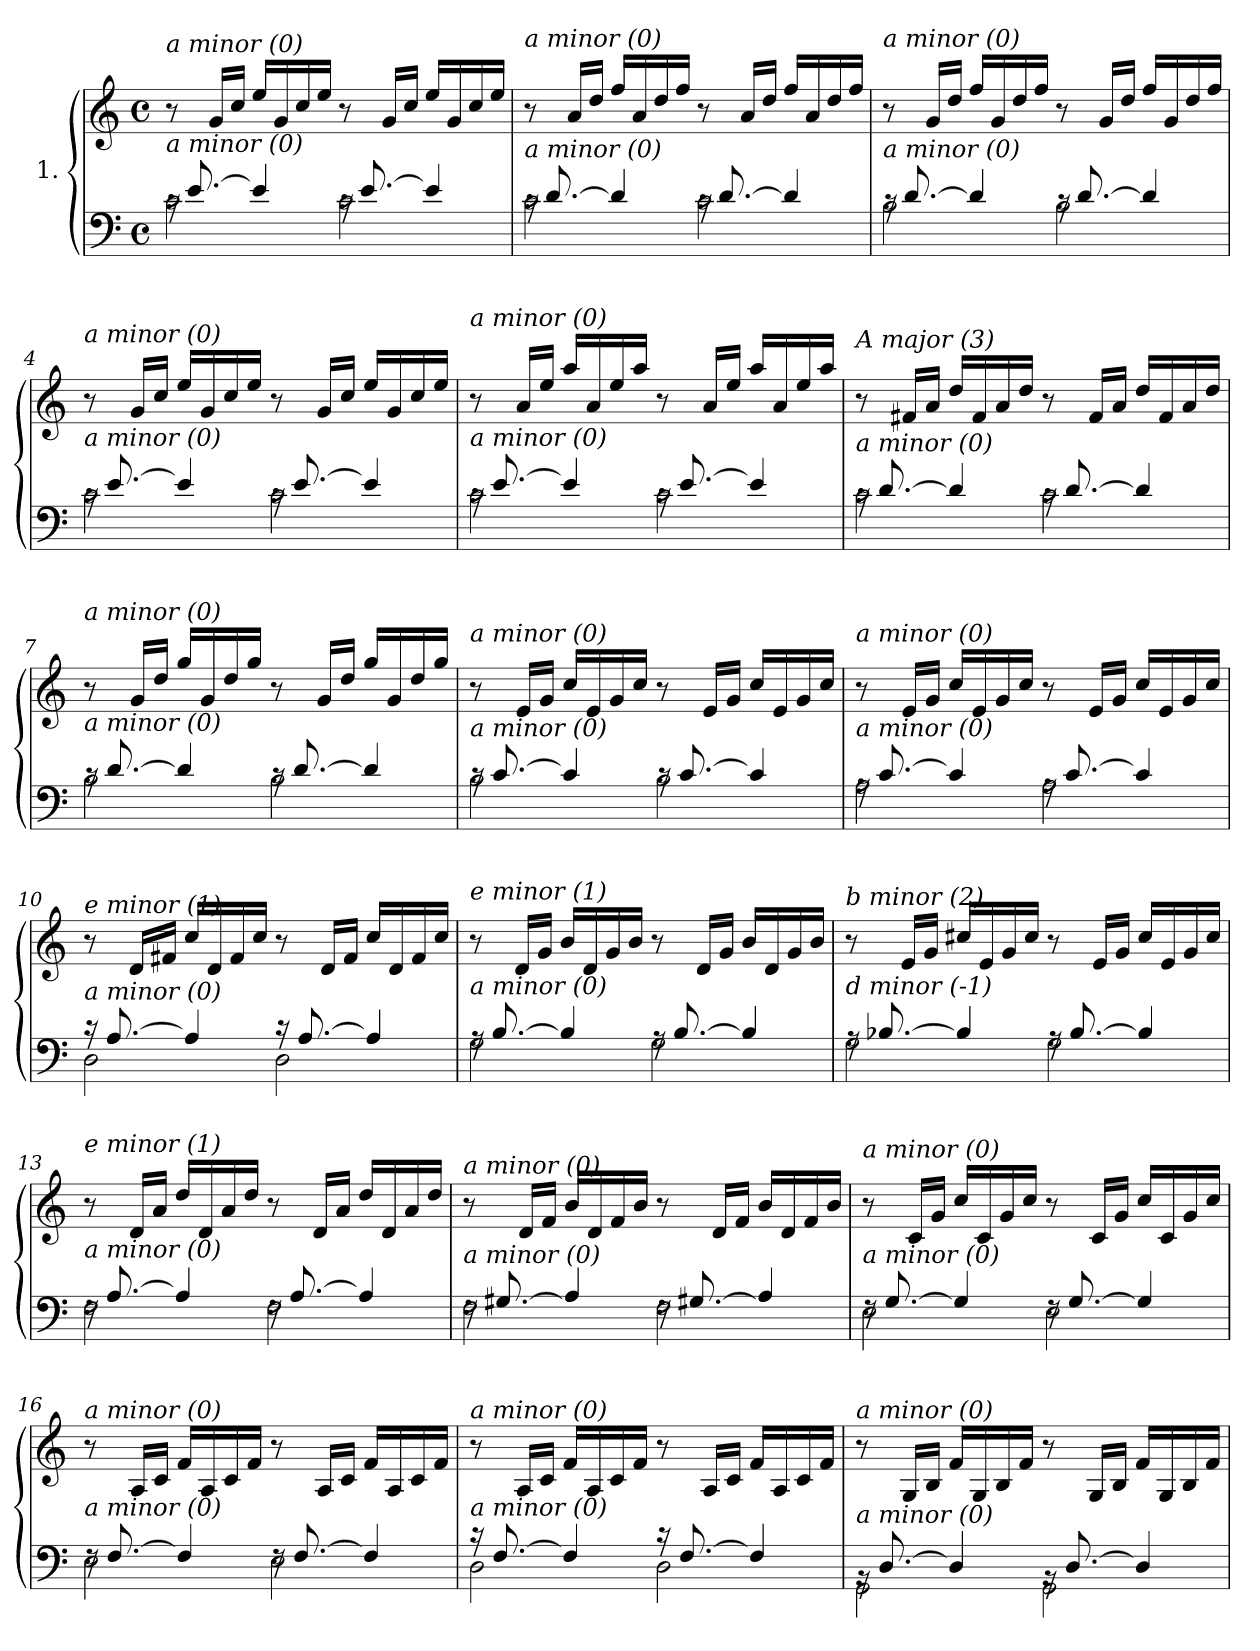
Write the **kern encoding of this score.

**kern	**kern
*part1	*part1
*staff2	*staff1
*I"1.	*
*clefF4	*clefG2
*k[]	*k[]
*M4/4	*M4/4
*met(c)	*met(c)
=1	=1
*^	*
!	!	!LO:TX:i:t=a minor (0)
!LO:TX:i:t=a minor (0)	!	!
16rc	2c\	8r
[8.e/	.	.
.	.	16g/LL
.	.	16cc/JJ
4e/]	.	16ee/LL
.	.	16g/
.	.	16cc/
.	.	16ee/JJ
16rc	2c\	8r
[8.e/	.	.
.	.	16g/LL
.	.	16cc/JJ
4e/]	.	16ee/LL
.	.	16g/
.	.	16cc/
.	.	16ee/JJ
=2	=2	=2
!	!	!LO:TX:i:t=a minor (0)
!LO:TX:i:t=a minor (0)	!	!
16rc	2c\	8r
[8.d/	.	.
.	.	16a/LL
.	.	16dd/JJ
4d/]	.	16ff/LL
.	.	16a/
.	.	16dd/
.	.	16ff/JJ
16rc	2c\	8r
[8.d/	.	.
.	.	16a/LL
.	.	16dd/JJ
4d/]	.	16ff/LL
.	.	16a/
.	.	16dd/
.	.	16ff/JJ
=3	=3	=3
!	!	!LO:TX:i:t=a minor (0)
!LO:TX:i:t=a minor (0)	!	!
16rc	2B\	8r
[8.d/	.	.
.	.	16g/LL
.	.	16dd/JJ
4d/]	.	16ff/LL
.	.	16g/
.	.	16dd/
.	.	16ff/JJ
16rc	2B\	8r
[8.d/	.	.
.	.	16g/LL
.	.	16dd/JJ
4d/]	.	16ff/LL
.	.	16g/
.	.	16dd/
.	.	16ff/JJ
!!LO:LB:g=z
=4	=4	=4
!	!	!LO:TX:i:t=a minor (0)
!LO:TX:i:t=a minor (0)	!	!
16rc	2c\	8r
[8.e/	.	.
.	.	16g/LL
.	.	16cc/JJ
4e/]	.	16ee/LL
.	.	16g/
.	.	16cc/
.	.	16ee/JJ
16rc	2c\	8r
[8.e/	.	.
.	.	16g/LL
.	.	16cc/JJ
4e/]	.	16ee/LL
.	.	16g/
.	.	16cc/
.	.	16ee/JJ
=5	=5	=5
!	!	!LO:TX:i:t=a minor (0)
!LO:TX:i:t=a minor (0)	!	!
16rc	2c\	8r
[8.e/	.	.
.	.	16a/LL
.	.	16ee/JJ
4e/]	.	16aa/LL
.	.	16a/
.	.	16ee/
.	.	16aa/JJ
16rc	2c\	8r
[8.e/	.	.
.	.	16a/LL
.	.	16ee/JJ
4e/]	.	16aa/LL
.	.	16a/
.	.	16ee/
.	.	16aa/JJ
=6	=6	=6
!	!	!LO:TX:i:t=A major (3)
!LO:TX:i:t=a minor (0)	!	!
16rc	2c\	8r
[8.d/	.	.
.	.	16f#X/LL
.	.	16a/JJ
4d/]	.	16dd/LL
.	.	16f#/
.	.	16a/
.	.	16dd/JJ
16rc	2c\	8r
[8.d/	.	.
.	.	16f#/LL
.	.	16a/JJ
4d/]	.	16dd/LL
.	.	16f#/
.	.	16a/
.	.	16dd/JJ
!!LO:LB:g=z
=7	=7	=7
!	!	!LO:TX:i:t=a minor (0)
!LO:TX:i:t=a minor (0)	!	!
16rc	2B\	8r
[8.d/	.	.
.	.	16g/LL
.	.	16dd/JJ
4d/]	.	16gg/LL
.	.	16g/
.	.	16dd/
.	.	16gg/JJ
16rc	2B\	8r
[8.d/	.	.
.	.	16g/LL
.	.	16dd/JJ
4d/]	.	16gg/LL
.	.	16g/
.	.	16dd/
.	.	16gg/JJ
=8	=8	=8
!	!	!LO:TX:i:t=a minor (0)
!LO:TX:i:t=a minor (0)	!	!
16rc	2B\	8r
[8.c/	.	.
.	.	16e/LL
.	.	16g/JJ
4c/]	.	16cc/LL
.	.	16e/
.	.	16g/
.	.	16cc/JJ
16rc	2B\	8r
[8.c/	.	.
.	.	16e/LL
.	.	16g/JJ
4c/]	.	16cc/LL
.	.	16e/
.	.	16g/
.	.	16cc/JJ
=9	=9	=9
!	!	!LO:TX:i:t=a minor (0)
!LO:TX:i:t=a minor (0)	!	!
16rA	2A\	8r
[8.c/	.	.
.	.	16e/LL
.	.	16g/JJ
4c/]	.	16cc/LL
.	.	16e/
.	.	16g/
.	.	16cc/JJ
16rA	2A\	8r
[8.c/	.	.
.	.	16e/LL
.	.	16g/JJ
4c/]	.	16cc/LL
.	.	16e/
.	.	16g/
.	.	16cc/JJ
!!LO:LB:g=z
=10	=10	=10
!	!	!LO:TX:i:t=e minor (1)
!LO:TX:i:t=a minor (0)	!	!
16r	2D\	8r
[8.A/	.	.
.	.	16d/LL
.	.	16f#X/JJ
4A/]	.	16cc/LL
.	.	16d/
.	.	16f#/
.	.	16cc/JJ
16r	2D\	8r
[8.A/	.	.
.	.	16d/LL
.	.	16f#/JJ
4A/]	.	16cc/LL
.	.	16d/
.	.	16f#/
.	.	16cc/JJ
=11	=11	=11
!	!	!LO:TX:i:t=e minor (1)
!LO:TX:i:t=a minor (0)	!	!
16rA	2G\	8r
[8.B/	.	.
.	.	16d/LL
.	.	16g/JJ
4B/]	.	16b/LL
.	.	16d/
.	.	16g/
.	.	16b/JJ
16rA	2G\	8r
[8.B/	.	.
.	.	16d/LL
.	.	16g/JJ
4B/]	.	16b/LL
.	.	16d/
.	.	16g/
.	.	16b/JJ
=12	=12	=12
!	!	!LO:TX:i:t=b minor (2)
!LO:TX:i:t=d minor (-1)	!	!
16rA	2G\	8r
[8.B-X/	.	.
.	.	16e/LL
.	.	16g/JJ
4B-/]	.	16cc#X/LL
.	.	16e/
.	.	16g/
.	.	16cc#/JJ
16rA	2G\	8r
[8.B-/	.	.
.	.	16e/LL
.	.	16g/JJ
4B-/]	.	16cc#/LL
.	.	16e/
.	.	16g/
.	.	16cc#/JJ
!!LO:LB:g=z
=13	=13	=13
!	!	!LO:TX:i:t=e minor (1)
!LO:TX:i:t=a minor (0)	!	!
16rF	2F\	8r
[8.A/	.	.
.	.	16d/LL
.	.	16a/JJ
4A/]	.	16dd/LL
.	.	16d/
.	.	16a/
.	.	16dd/JJ
16rF	2F\	8r
[8.A/	.	.
.	.	16d/LL
.	.	16a/JJ
4A/]	.	16dd/LL
.	.	16d/
.	.	16a/
.	.	16dd/JJ
=14	=14	=14
!	!	!LO:TX:i:t=a minor (0)
!LO:TX:i:t=a minor (0)	!	!
16rF	2F\	8r
[8.G#Xi/	.	.
.	.	16d/LL
.	.	16f/JJ
4A-/]	.	16b/LL
.	.	16d/
.	.	16f/
.	.	16b/JJ
16rF	2F\	8r
[8.G#Xi/	.	.
.	.	16d/LL
.	.	16f/JJ
4A-/]	.	16b/LL
.	.	16d/
.	.	16f/
.	.	16b/JJ
=15	=15	=15
!	!	!LO:TX:i:t=a minor (0)
!LO:TX:i:t=a minor (0)	!	!
16rF	2E\	8r
[8.G/	.	.
.	.	16c/LL
.	.	16g/JJ
4G/]	.	16cc/LL
.	.	16c/
.	.	16g/
.	.	16cc/JJ
16rF	2E\	8r
[8.G/	.	.
.	.	16c/LL
.	.	16g/JJ
4G/]	.	16cc/LL
.	.	16c/
.	.	16g/
.	.	16cc/JJ
!!LO:LB:g=z
=16	=16	=16
!	!	!LO:TX:i:t=a minor (0)
!LO:TX:i:t=a minor (0)	!	!
16rF	2E\	8r
[8.F/	.	.
.	.	16A/LL
.	.	16c/JJ
4F/]	.	16f/LL
.	.	16A/
.	.	16c/
.	.	16f/JJ
16rF	2E\	8r
[8.F/	.	.
.	.	16A/LL
.	.	16c/JJ
4F/]	.	16f/LL
.	.	16A/
.	.	16c/
.	.	16f/JJ
=17	=17	=17
!	!	!LO:TX:i:t=a minor (0)
!LO:TX:i:t=a minor (0)	!	!
16r	2D\	8r
[8.F/	.	.
.	.	16A/LL
.	.	16c/JJ
4F/]	.	16f/LL
.	.	16A/
.	.	16c/
.	.	16f/JJ
16r	2D\	8r
[8.F/	.	.
.	.	16A/LL
.	.	16c/JJ
4F/]	.	16f/LL
.	.	16A/
.	.	16c/
.	.	16f/JJ
=18	=18	=18
!	!	!LO:TX:i:t=a minor (0)
!LO:TX:i:t=a minor (0)	!	!
16rBB	2GG\	8r
[8.D/	.	.
.	.	16G/LL
.	.	16B/JJ
4D/]	.	16f/LL
.	.	16G/
.	.	16B/
.	.	16f/JJ
16rBB	2GG\	8r
[8.D/	.	.
.	.	16G/LL
.	.	16B/JJ
4D/]	.	16f/LL
.	.	16G/
.	.	16B/
.	.	16f/JJ
*v	*v	*
=	=
*-	*-
